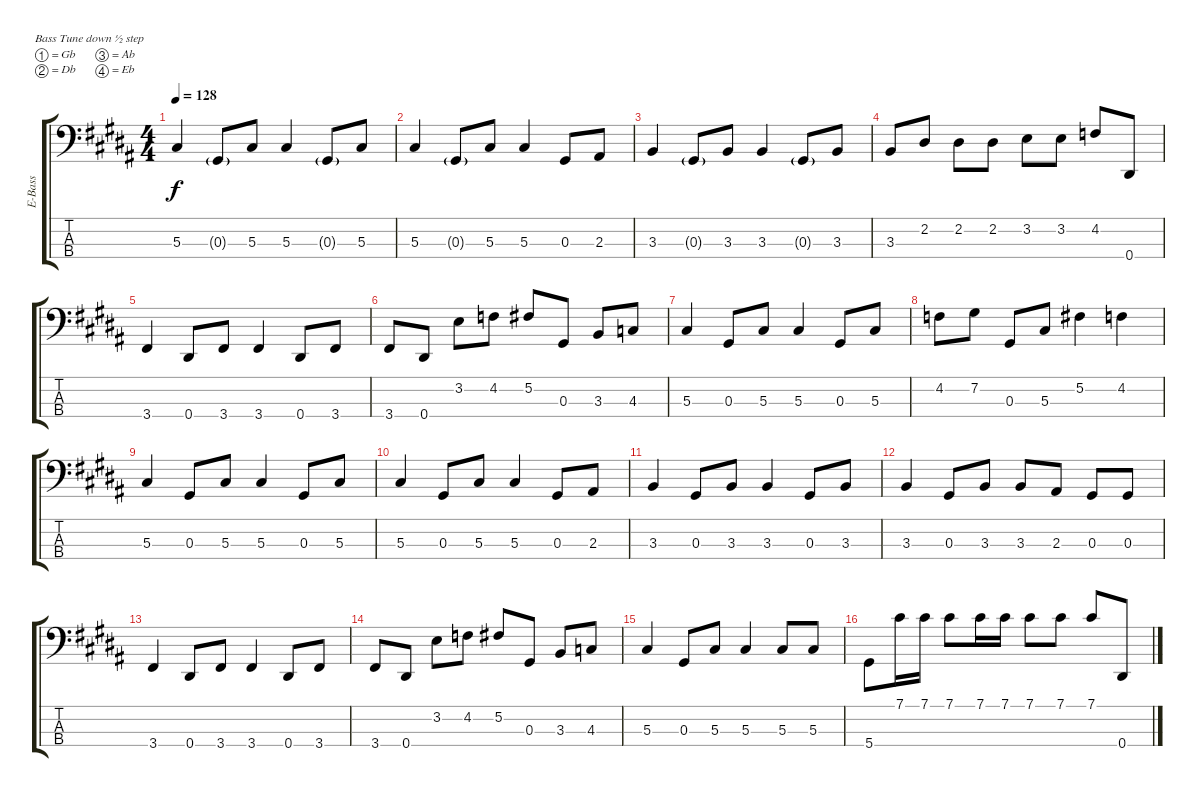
\bracketExtendMode groupsimilarinstruments
\otherSystemsTrackNameOrientation horizontal
\track ("Bass (Duff)" "E-Bass") {defaultSystemsLayout 4 instrument electricbasspick}
\staff {score tabs}
\tuning (Gb2 Db2 Ab1 Eb1)
\ts (4 4)
\tempo 128
\clef f4
\ks b
5.3{acc forcenatural}.4{dy f} 0.3{g acc forcenatural}.8 5.3{acc forcenatural}.8 5.3{acc forcenatural}.4 0.3{g acc forcenatural}.8 5.3{acc forcenatural}.8 |
5.3{acc forcenatural}.4 0.3{g acc forcenatural}.8 5.3{acc forcenatural}.8 5.3{acc forcenatural}.4 0.3{acc forcenatural}.8 2.3{acc forcenatural}.8 |
3.3{acc forcenatural}.4 0.3{g acc forcenatural}.8 3.3{acc forcenatural}.8 3.3{acc forcenatural}.4 0.3{g acc forcenatural}.8 3.3{acc forcenatural}.8 |
3.3{acc forcenatural}.8 2.2{acc forcenatural}.8 2.2{acc forcenatural}.8 2.2{acc forcenatural}.8 3.2{acc forcenatural}.8 3.2{acc forcenatural}.8 4.2{acc b}.8 0.4{acc forcenatural}.8 |
3.4{acc forcenatural}.4 0.4{acc forcenatural}.8 3.4{acc forcenatural}.8 3.4{acc forcenatural}.4 0.4{acc forcenatural}.8 3.4{acc forcenatural}.8 |
3.4{acc forcenatural}.8 0.4{acc forcenatural}.8 3.2{acc forcenatural}.8 4.2{acc b}.8 5.2{acc forcenatural}.8 0.3{acc forcenatural}.8 3.3{acc forcenatural}.8 4.3{acc b}.8 |
5.3{acc forcenatural}.4 0.3{acc forcenatural}.8 5.3{acc forcenatural}.8 5.3{acc forcenatural}.4 0.3{acc forcenatural}.8 5.3{acc forcenatural}.8 |
4.2{acc b}.8 7.2{acc forcenatural}.8 0.3{acc forcenatural}.8 5.3{acc forcenatural}.8 5.2{acc forcenatural}.4 4.2{acc b}.4 |
5.3{acc forcenatural}.4 0.3{acc forcenatural}.8 5.3{acc forcenatural}.8 5.3{acc forcenatural}.4 0.3{acc forcenatural}.8 5.3{acc forcenatural}.8 |
5.3{acc forcenatural}.4 0.3{acc forcenatural}.8 5.3{acc forcenatural}.8 5.3{acc forcenatural}.4 0.3{acc forcenatural}.8 2.3{acc forcenatural}.8 |
3.3{acc forcenatural}.4 0.3{acc forcenatural}.8 3.3{acc forcenatural}.8 3.3{acc forcenatural}.4 0.3{acc forcenatural}.8 3.3{acc forcenatural}.8 |
3.3{acc forcenatural}.4 0.3{acc forcenatural}.8 3.3{acc forcenatural}.8 3.3{acc forcenatural}.8 2.3{acc forcenatural}.8 0.3{acc forcenatural}.8 0.3{acc forcenatural}.8 |
3.4{acc forcenatural}.4 0.4{acc forcenatural}.8 3.4{acc forcenatural}.8 3.4{acc forcenatural}.4 0.4{acc forcenatural}.8 3.4{acc forcenatural}.8 |
3.4{acc forcenatural}.8 0.4{acc forcenatural}.8 3.2{acc forcenatural}.8 4.2{acc b}.8 5.2{acc forcenatural}.8 0.3{acc forcenatural}.8 3.3{acc forcenatural}.8 4.3{acc b}.8 |
5.3{acc forcenatural}.4 0.3{acc forcenatural}.8 5.3{acc forcenatural}.8 5.3{acc forcenatural}.4 5.3{acc forcenatural}.8 5.3{acc forcenatural}.8 |
5.4{acc forcenatural}.8 7.1{acc forcenatural}.16 7.1{acc forcenatural}.16 7.1{acc forcenatural}.8 7.1{acc forcenatural}.16 7.1{acc forcenatural}.16 7.1{acc forcenatural}.8 7.1{acc forcenatural}.8 7.1{acc forcenatural}.8 0.4{acc forcenatural}.8
